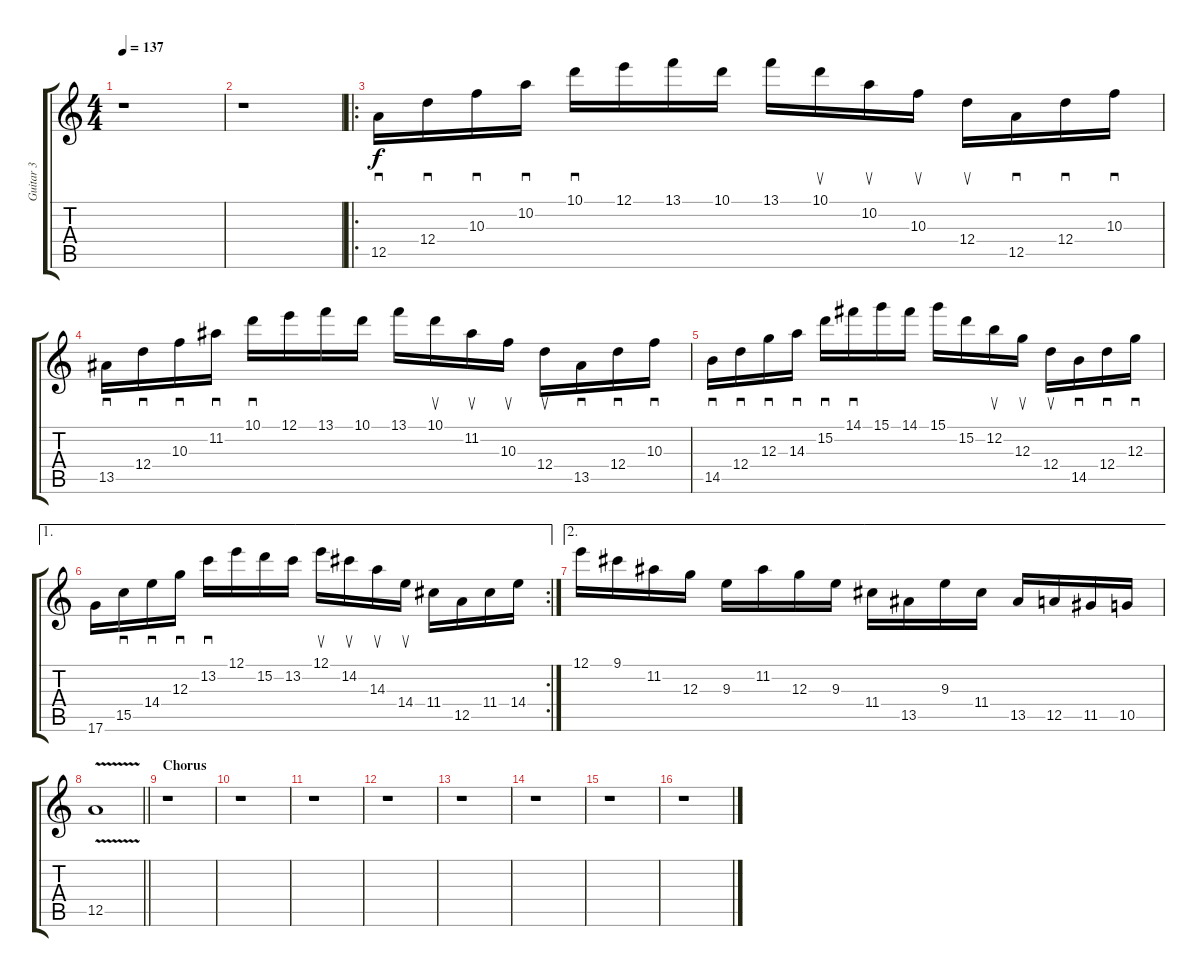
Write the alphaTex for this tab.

\track ("Guitar 3" "Guitar 3") {instrument distortionguitar}
\staff {score tabs}
\tuning (E4 B3 G3 D3 A2 D2) {hide}
\ts (4 4)
\tempo 137
\clef g2
\ks c
r.1{dy f} |
r.1 |
\ro
12.5.16{sd} 12.4.16{sd} 10.3.16{sd} 10.2.16{sd} 10.1.16{sd} 12.1.16 13.1.16 10.1.16 13.1.16 10.1.16{su} 10.2.16{su} 10.3.16{su} 12.4.16{su} 12.5.16{sd} 12.4.16{sd} 10.3.16{sd} |
13.5.16{sd} 12.4.16{sd} 10.3.16{sd} 11.2.16{sd} 10.1.16{sd} 12.1.16 13.1.16 10.1.16 13.1.16 10.1.16{su} 11.2.16{su} 10.3.16{su} 12.4.16{su} 13.5.16{sd} 12.4.16{sd} 10.3.16{sd} |
14.5.16{sd} 12.4.16{sd} 12.3.16{sd} 14.3.16{sd} 15.2.16{sd} 14.1.16{sd} 15.1.16 14.1.16 15.1.16 15.2.16 12.2.16{su} 12.3.16{su} 12.4.16{su} 14.5.16{sd} 12.4.16{sd} 12.3.16{sd} |
\ae 1
\rc 2
17.6.16 15.5.16{sd} 14.4.16{sd} 12.3.16{sd} 13.2.16{sd} 12.1.16 15.2.16 13.2.16 12.1.16{su} 14.2.16{su} 14.3.16{su} 14.4.16{su} 11.4.16 12.5.16 11.4.16 14.4.16 |
\ae 2
12.1.16 9.1.16 11.2.16 12.3.16 9.3.16 11.2.16 12.3.16 9.3.16 11.4.16 13.5.16 9.3.16 11.4.16 13.5.16 12.5.16 11.5.16 10.5.16 |
\barLineRight lightlight
12.5{v}.1 |
\section ("" "Chorus")
r.1 |
r.1 |
r.1 |
r.1 |
r.1 |
r.1 |
r.1 |
r.1
